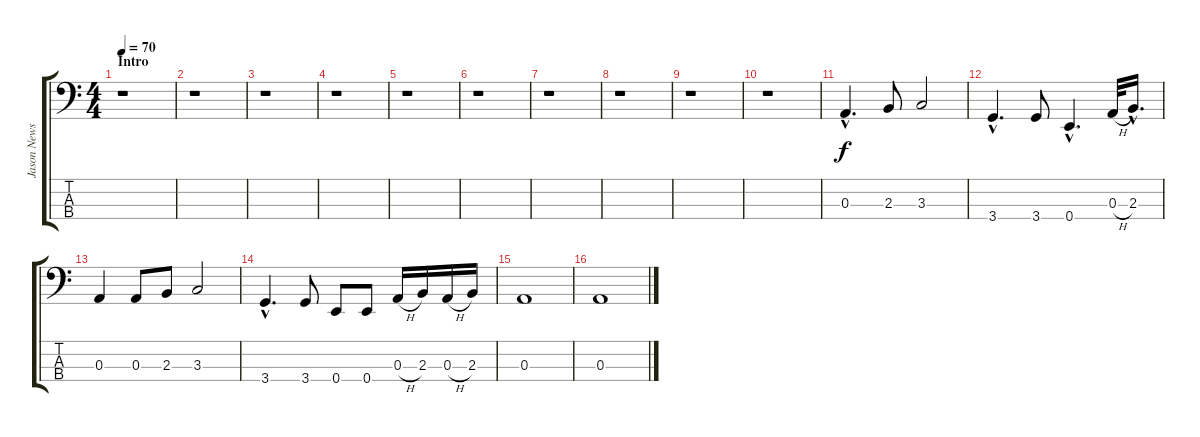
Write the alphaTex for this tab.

\track ("Jason Newsted (Bass)" "Jason News") {instrument electricbasspick}
\staff {score tabs}
\tuning (G2 D2 A1 E1) {hide}
\ts (4 4)
\section ("" "Intro")
\tempo 70
\clef f4
\ks c
r.1{dy f instrument electricbasspick} |
r.1 |
r.1 |
r.1 |
r.1 |
r.1 |
r.1 |
r.1 |
r.1 |
r.1 |
0.3{hac}.4{d} 2.3.8 3.3.2 |
3.4{hac}.4{d} 3.4.8 0.4{hac}.4{d} 0.3{h}.32 2.3{hac}.16{d} |
0.3.4 0.3.8 2.3.8 3.3.2 |
3.4{hac}.4{d} 3.4.8 0.4.8 0.4.8 0.3{h}.16 2.3.16 0.3{h}.16 2.3.16 |
0.3.1 |
0.3.1
